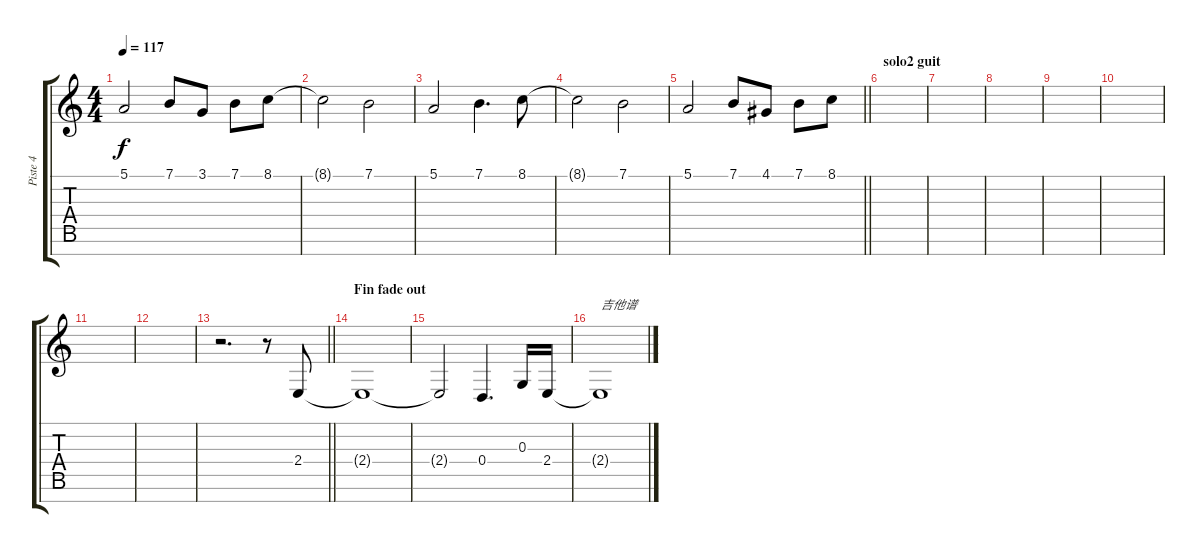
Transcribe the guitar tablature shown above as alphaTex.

\track ("Piste 4" "Piste 4") {instrument synthvoice}
\staff {score tabs}
\tuning (E4 B3 G3 D3 A2 E2 B1) {hide}
\ts (4 4)
\tempo 117
\clef g2
\ks c
5.1.2{dy f} 7.1.8 3.1.8 7.1.8 8.1.8 |
8.1{t}.2 7.1.2 |
5.1.2 7.1.4{d} 8.1.8 |
8.1{t}.2 7.1.2 |
\barLineRight lightlight
5.1.2 7.1.8 4.1.8 7.1.8 8.1.8 |
\section ("" "solo2 guit")
|
|
|
|
|
|
|
\barLineRight lightlight
r.2{d} r.8 2.4.8 |
\section ("" "Fin fade out")
2.4{t}.1 |
2.4{t}.2 0.4.4{d} 0.3.16 2.4.16 |
2.4{t}.1{txt "吉他谱"}
